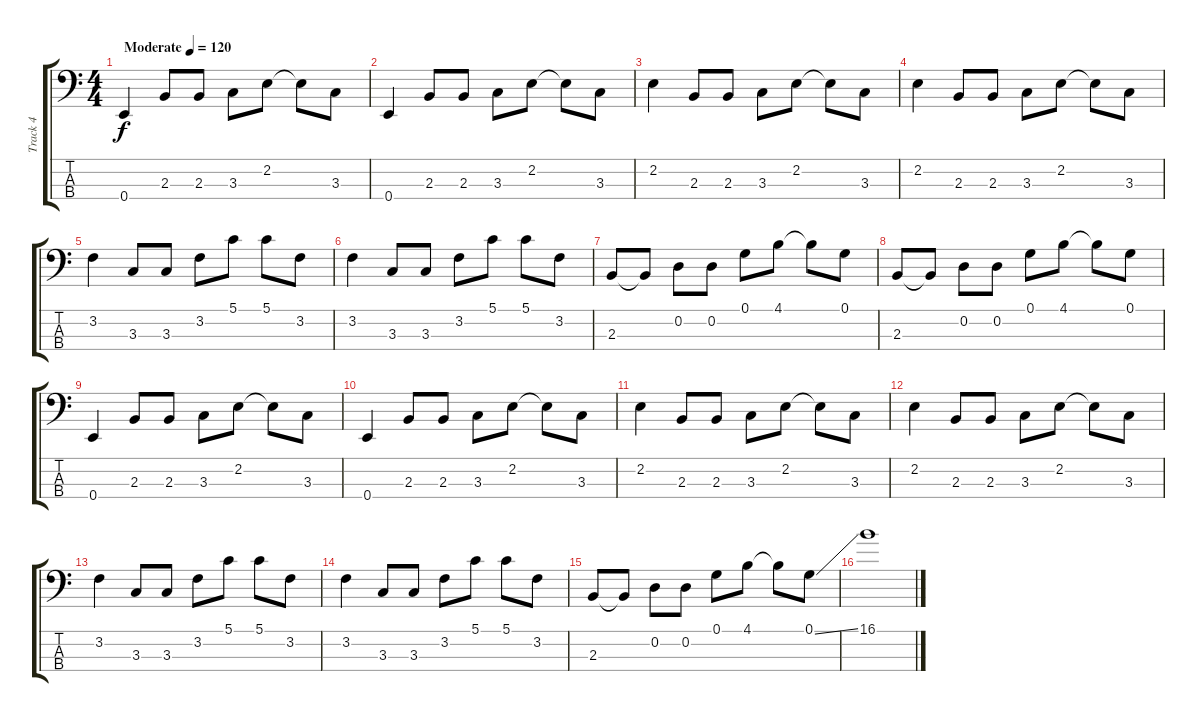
\track ("Track 4" "Track 4") {instrument electricbassfinger}
\staff {score tabs}
\tuning (G2 D2 A1 E1) {hide}
\ts (4 4)
\tempo (120 "Moderate")
\clef f4
\ks c
0.4.4{dy f instrument electricbassfinger} 2.3.8 2.3.8 3.3.8 2.2.8 2.2{t}.8 3.3.8 |
0.4.4 2.3.8 2.3.8 3.3.8 2.2.8 2.2{t}.8 3.3.8 |
2.2.4 2.3.8 2.3.8 3.3.8 2.2.8 2.2{t}.8 3.3.8 |
2.2.4 2.3.8 2.3.8 3.3.8 2.2.8 2.2{t}.8 3.3.8 |
3.2.4 3.3.8 3.3.8 3.2.8 5.1.8 5.1.8 3.2.8 |
3.2.4 3.3.8 3.3.8 3.2.8 5.1.8 5.1.8 3.2.8 |
2.3.8 2.3{t}.8 0.2.8 0.2.8 0.1.8 4.1.8 4.1{t}.8 0.1.8 |
2.3.8 2.3{t}.8 0.2.8 0.2.8 0.1.8 4.1.8 4.1{t}.8 0.1.8 |
0.4.4 2.3.8 2.3.8 3.3.8 2.2.8 2.2{t}.8 3.3.8 |
0.4.4 2.3.8 2.3.8 3.3.8 2.2.8 2.2{t}.8 3.3.8 |
2.2.4 2.3.8 2.3.8 3.3.8 2.2.8 2.2{t}.8 3.3.8 |
2.2.4 2.3.8 2.3.8 3.3.8 2.2.8 2.2{t}.8 3.3.8 |
3.2.4 3.3.8 3.3.8 3.2.8 5.1.8 5.1.8 3.2.8 |
3.2.4 3.3.8 3.3.8 3.2.8 5.1.8 5.1.8 3.2.8 |
2.3.8 2.3{t}.8 0.2.8 0.2.8 0.1.8 4.1.8 4.1{t}.8 0.1{ss}.8 |
16.1.1
